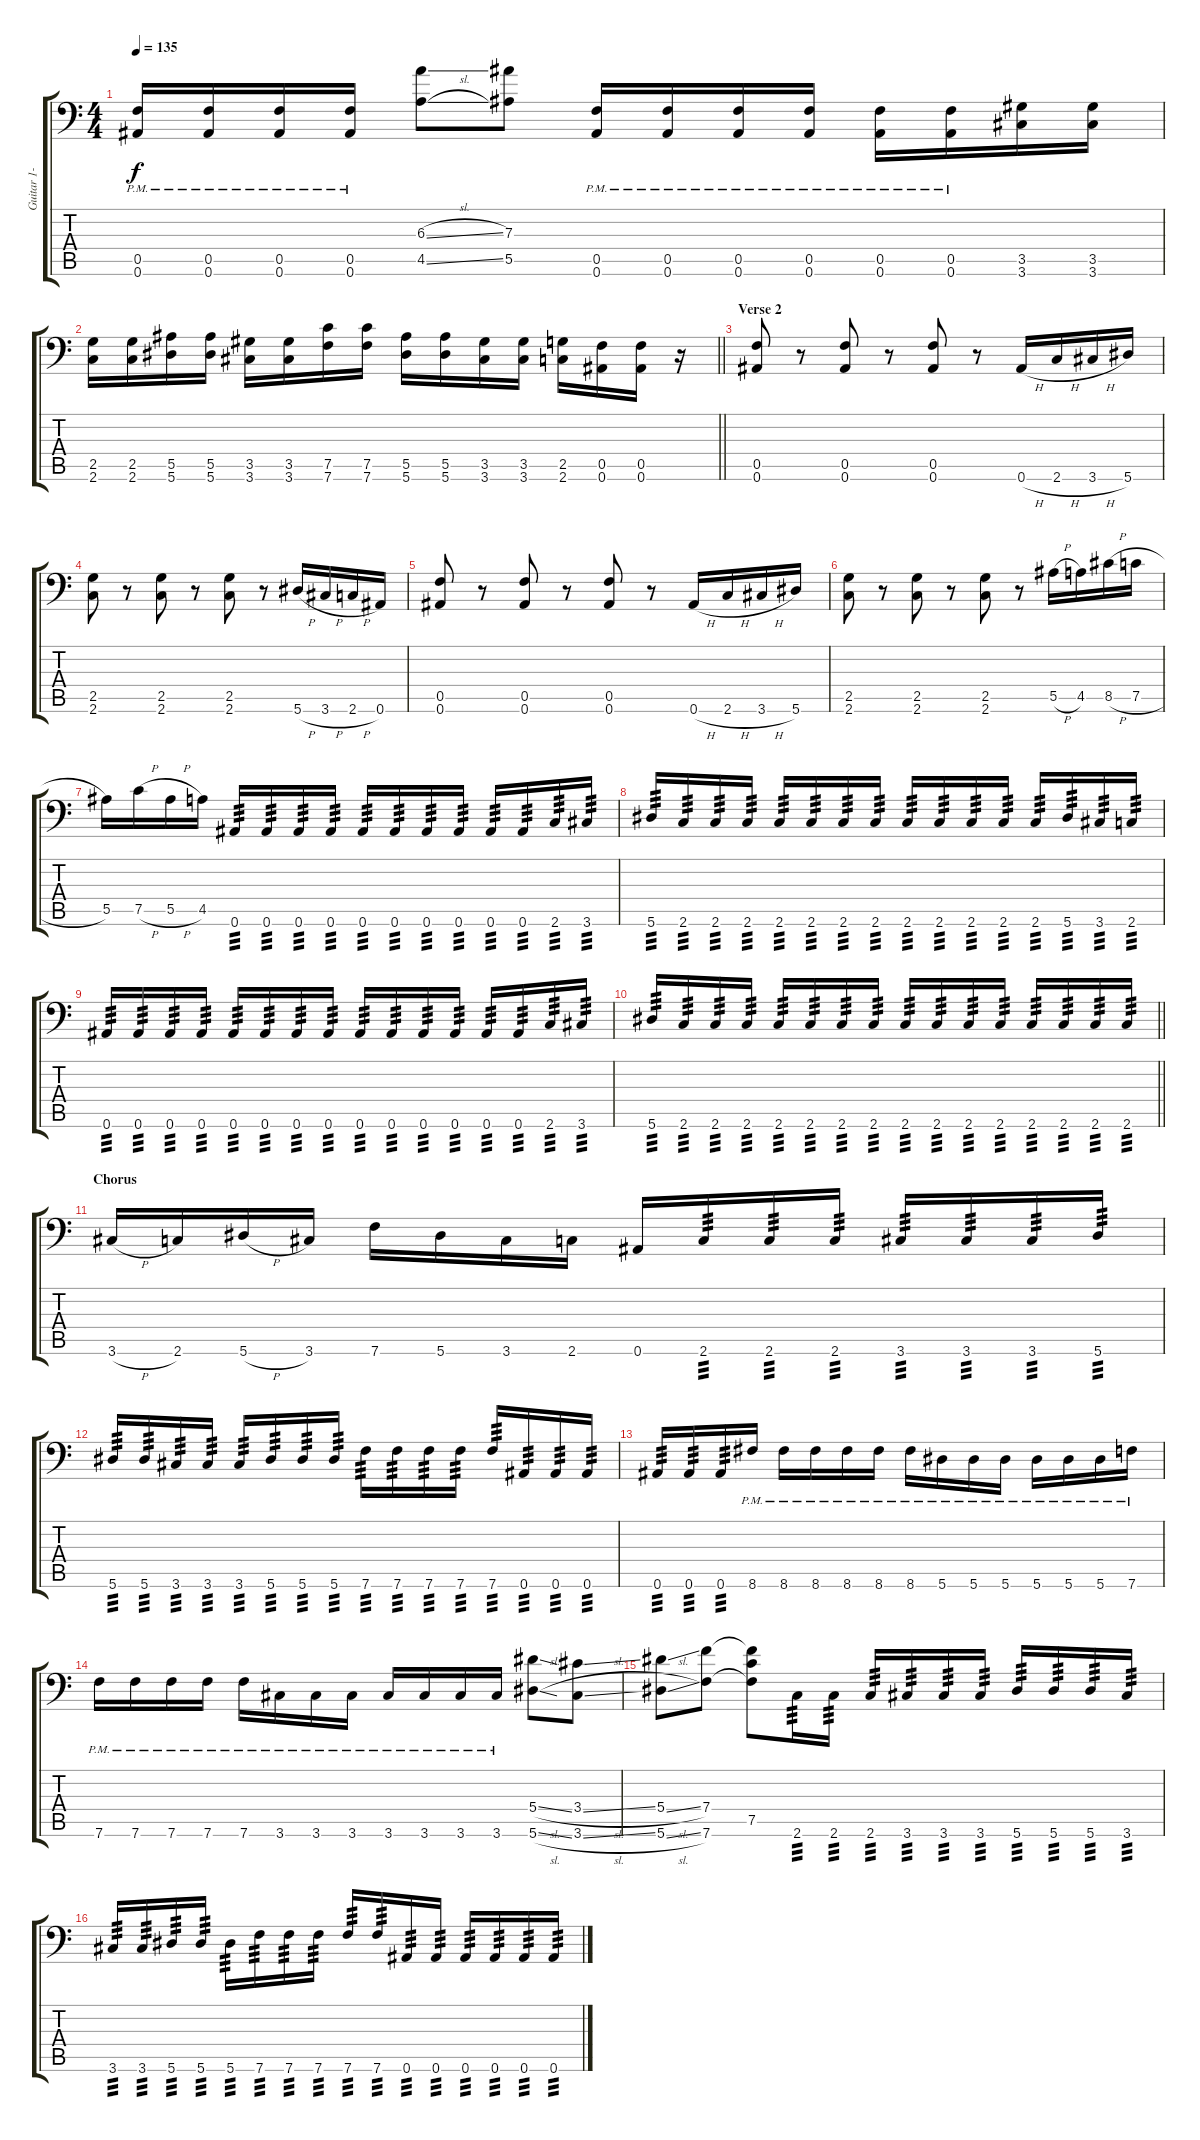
\track ("Guitar 1- Left Side" "Guitar 1- ") {instrument distortionguitar}
\staff {score tabs}
\tuning (C4 G3 Eb3 Bb2 F2 Bb1) {hide}
\ts (4 4)
\tempo 135
\clef f4
\ks c
(0.5{pm} 0.6{pm}).16{dy f} (0.5{pm} 0.6{pm}).16 (0.5{pm} 0.6{pm}).16 (0.5{pm} 0.6{pm}).16 (6.3{sl} 4.5{sl}).8 (7.3 5.5).8 (0.5{pm} 0.6{pm}).16 (0.5{pm} 0.6{pm}).16 (0.5{pm} 0.6{pm}).16 (0.5{pm} 0.6{pm}).16 (0.5{pm} 0.6{pm}).16 (0.5{pm} 0.6{pm}).16 (3.5 3.6).16 (3.5 3.6).16 |
\barLineRight lightlight
(2.5 2.6).16 (2.5 2.6).16 (5.5 5.6).16 (5.5 5.6).16 (3.5 3.6).16 (3.5 3.6).16 (7.5 7.6).16 (7.5 7.6).16 (5.5 5.6).16 (5.5 5.6).16 (3.5 3.6).16 (3.5 3.6).16 (2.5 2.6).16 (0.5 0.6).16 (0.5 0.6).16 r.16 |
\section ("" "Verse 2")
(0.5 0.6).8 r.8 (0.5 0.6).8 r.8 (0.5 0.6).8 r.8 0.6{h}.16 2.6{h}.16 3.6{h}.16 5.6.16 |
(2.5 2.6).8 r.8 (2.5 2.6).8 r.8 (2.5 2.6).8 r.8 5.6{h}.16 3.6{h}.16 2.6{h}.16 0.6.16 |
(0.5 0.6).8 r.8 (0.5 0.6).8 r.8 (0.5 0.6).8 r.8 0.6{h}.16 2.6{h}.16 3.6{h}.16 5.6.16 |
(2.5 2.6).8 r.8 (2.5 2.6).8 r.8 (2.5 2.6).8 r.8 5.5{h}.16 4.5.16 8.5{h}.16 7.5{h}.16 |
5.5.16 7.5{h}.16 5.5{h}.16 4.5.16 0.6.16{tp 3} 0.6.16{tp 3} 0.6.16{tp 3} 0.6.16{tp 3} 0.6.16{tp 3} 0.6.16{tp 3} 0.6.16{tp 3} 0.6.16{tp 3} 0.6.16{tp 3} 0.6.16{tp 3} 2.6.16{tp 3} 3.6.16{tp 3} |
5.6.16{tp 3} 2.6.16{tp 3} 2.6.16{tp 3} 2.6.16{tp 3} 2.6.16{tp 3} 2.6.16{tp 3} 2.6.16{tp 3} 2.6.16{tp 3} 2.6.16{tp 3} 2.6.16{tp 3} 2.6.16{tp 3} 2.6.16{tp 3} 2.6.16{tp 3} 5.6.16{tp 3} 3.6.16{tp 3} 2.6.16{tp 3} |
0.6.16{tp 3} 0.6.16{tp 3} 0.6.16{tp 3} 0.6.16{tp 3} 0.6.16{tp 3} 0.6.16{tp 3} 0.6.16{tp 3} 0.6.16{tp 3} 0.6.16{tp 3} 0.6.16{tp 3} 0.6.16{tp 3} 0.6.16{tp 3} 0.6.16{tp 3} 0.6.16{tp 3} 2.6.16{tp 3} 3.6.16{tp 3} |
\barLineRight lightlight
5.6.16{tp 3} 2.6.16{tp 3} 2.6.16{tp 3} 2.6.16{tp 3} 2.6.16{tp 3} 2.6.16{tp 3} 2.6.16{tp 3} 2.6.16{tp 3} 2.6.16{tp 3} 2.6.16{tp 3} 2.6.16{tp 3} 2.6.16{tp 3} 2.6.16{tp 3} 2.6.16{tp 3} 2.6.16{tp 3} 2.6.16{tp 3} |
\section ("" "Chorus")
3.6{h}.16 2.6.16 5.6{h}.16 3.6.16 7.6.16 5.6.16 3.6.16 2.6.16 0.6.16 2.6.16{tp 3} 2.6.16{tp 3} 2.6.16{tp 3} 3.6.16{tp 3} 3.6.16{tp 3} 3.6.16{tp 3} 5.6.16{tp 3} |
5.6.16{tp 3} 5.6.16{tp 3} 3.6.16{tp 3} 3.6.16{tp 3} 3.6.16{tp 3} 5.6.16{tp 3} 5.6.16{tp 3} 5.6.16{tp 3} 7.6.16{tp 3} 7.6.16{tp 3} 7.6.16{tp 3} 7.6.16{tp 3} 7.6.16{tp 3} 0.6.16{tp 3} 0.6.16{tp 3} 0.6.16{tp 3} |
0.6.16{tp 3} 0.6.16{tp 3} 0.6.16{tp 3} 8.6{pm}.16 8.6{pm}.16 8.6{pm}.16 8.6{pm}.16 8.6{pm}.16 8.6{pm}.16 5.6{pm}.16 5.6{pm}.16 5.6{pm}.16 5.6{pm}.16 5.6{pm}.16 5.6{pm}.16 7.6{pm}.16 |
7.6{pm}.16 7.6{pm}.16 7.6{pm}.16 7.6{pm}.16 7.6{pm}.16 3.6{pm}.16 3.6{pm}.16 3.6{pm}.16 3.6{pm}.16 3.6{pm}.16 3.6{pm}.16 3.6{pm}.16 (5.4{sl} 5.6{sl}).8 (3.4{sl} 3.6{sl}).8 |
(5.4{sl} 5.6{sl}).8 (7.4 7.6).8 (7.4{t} 7.5 7.6{t}).8 2.6.16{tp 3} 2.6.16{tp 3} 2.6.16{tp 3} 3.6.16{tp 3} 3.6.16{tp 3} 3.6.16{tp 3} 5.6.16{tp 3} 5.6.16{tp 3} 5.6.16{tp 3} 3.6.16{tp 3} |
3.6.16{tp 3} 3.6.16{tp 3} 5.6.16{tp 3} 5.6.16{tp 3} 5.6.16{tp 3} 7.6.16{tp 3} 7.6.16{tp 3} 7.6.16{tp 3} 7.6.16{tp 3} 7.6.16{tp 3} 0.6.16{tp 3} 0.6.16{tp 3} 0.6.16{tp 3} 0.6.16{tp 3} 0.6.16{tp 3} 0.6.16{tp 3}
